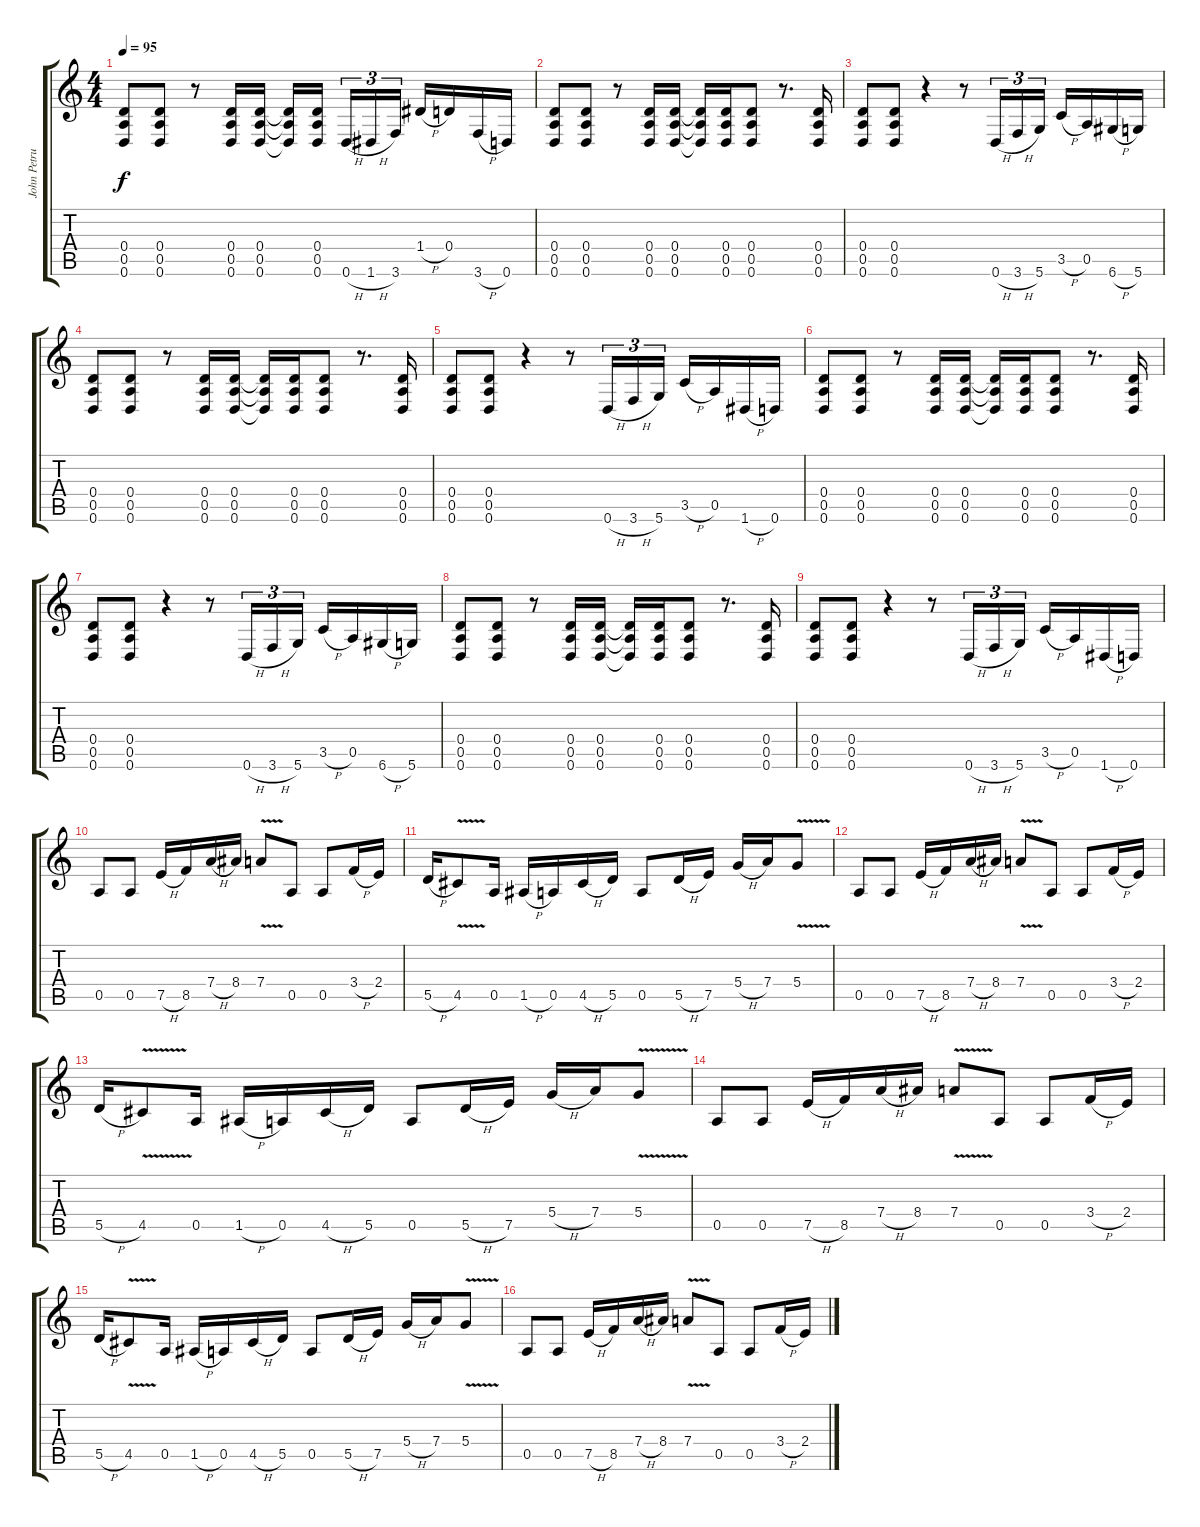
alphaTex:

\track ("John Petrucci" "John Petru") {instrument distortionguitar}
\staff {score tabs}
\tuning (E4 B3 G3 D3 A2 D2) {hide}
\ts (4 4)
\tempo 95
\clef g2
\ks c
(0.4 0.5 0.6).8{dy f} (0.4 0.5 0.6).8 r.8 (0.4 0.5 0.6).16 (0.4 0.5 0.6).16 (0.4{t} 0.5{t} 0.6{t}).16 (0.4 0.5 0.6).16 0.6{h}.16{tu (3 2)} 1.6{h}.16{tu (3 2)} 3.6.16{tu (3 2)} 1.4{h}.16 0.4.16 3.6{h}.16 0.6.16 |
(0.4 0.5 0.6).8 (0.4 0.5 0.6).8 r.8 (0.4 0.5 0.6).16 (0.4 0.5 0.6).16 (0.4{t} 0.5{t} 0.6{t}).16 (0.4 0.5 0.6).16 (0.4 0.5 0.6).8 r.8{d} (0.4 0.5 0.6).16 |
(0.4 0.5 0.6).8 (0.4 0.5 0.6).8 r.4 r.8 0.6{h}.16{tu (3 2)} 3.6{h}.16{tu (3 2)} 5.6.16{tu (3 2)} 3.5{h}.16 0.5.16 6.6{h}.16 5.6.16 |
(0.4 0.5 0.6).8 (0.4 0.5 0.6).8 r.8 (0.4 0.5 0.6).16 (0.4 0.5 0.6).16 (0.4{t} 0.5{t} 0.6{t}).16 (0.4 0.5 0.6).16 (0.4 0.5 0.6).8 r.8{d} (0.4 0.5 0.6).16 |
(0.4 0.5 0.6).8 (0.4 0.5 0.6).8 r.4 r.8 0.6{h}.16{tu (3 2)} 3.6{h}.16{tu (3 2)} 5.6.16{tu (3 2)} 3.5{h}.16 0.5.16 1.6{h}.16 0.6.16 |
(0.4 0.5 0.6).8 (0.4 0.5 0.6).8 r.8 (0.4 0.5 0.6).16 (0.4 0.5 0.6).16 (0.4{t} 0.5{t} 0.6{t}).16 (0.4 0.5 0.6).16 (0.4 0.5 0.6).8 r.8{d} (0.4 0.5 0.6).16 |
(0.4 0.5 0.6).8 (0.4 0.5 0.6).8 r.4 r.8 0.6{h}.16{tu (3 2)} 3.6{h}.16{tu (3 2)} 5.6.16{tu (3 2)} 3.5{h}.16 0.5.16 6.6{h}.16 5.6.16 |
(0.4 0.5 0.6).8 (0.4 0.5 0.6).8 r.8 (0.4 0.5 0.6).16 (0.4 0.5 0.6).16 (0.4{t} 0.5{t} 0.6{t}).16 (0.4 0.5 0.6).16 (0.4 0.5 0.6).8 r.8{d} (0.4 0.5 0.6).16 |
(0.4 0.5 0.6).8 (0.4 0.5 0.6).8 r.4 r.8 0.6{h}.16{tu (3 2)} 3.6{h}.16{tu (3 2)} 5.6.16{tu (3 2)} 3.5{h}.16 0.5.16 1.6{h}.16 0.6.16 |
0.5.8 0.5.8 7.5{h}.16 8.5.16 7.4{h}.16 8.4.16 7.4{v}.8 0.5.8 0.5.8 3.4{h}.16 2.4.16 |
5.5{h}.16 4.5{v}.8 0.5.16 1.5{h}.16 0.5.16 4.5{h}.16 5.5.16 0.5.8 5.5{h}.16 7.5.16 5.4{h}.16 7.4.16 5.4{v}.8 |
0.5.8 0.5.8 7.5{h}.16 8.5.16 7.4{h}.16 8.4.16 7.4{v}.8 0.5.8 0.5.8 3.4{h}.16 2.4.16 |
5.5{h}.16 4.5{v}.8 0.5.16 1.5{h}.16 0.5.16 4.5{h}.16 5.5.16 0.5.8 5.5{h}.16 7.5.16 5.4{h}.16 7.4.16 5.4{v}.8 |
0.5.8 0.5.8 7.5{h}.16 8.5.16 7.4{h}.16 8.4.16 7.4{v}.8 0.5.8 0.5.8 3.4{h}.16 2.4.16 |
5.5{h}.16 4.5{v}.8 0.5.16 1.5{h}.16 0.5.16 4.5{h}.16 5.5.16 0.5.8 5.5{h}.16 7.5.16 5.4{h}.16 7.4.16 5.4{v}.8 |
0.5.8 0.5.8 7.5{h}.16 8.5.16 7.4{h}.16 8.4.16 7.4{v}.8 0.5.8 0.5.8 3.4{h}.16 2.4.16
